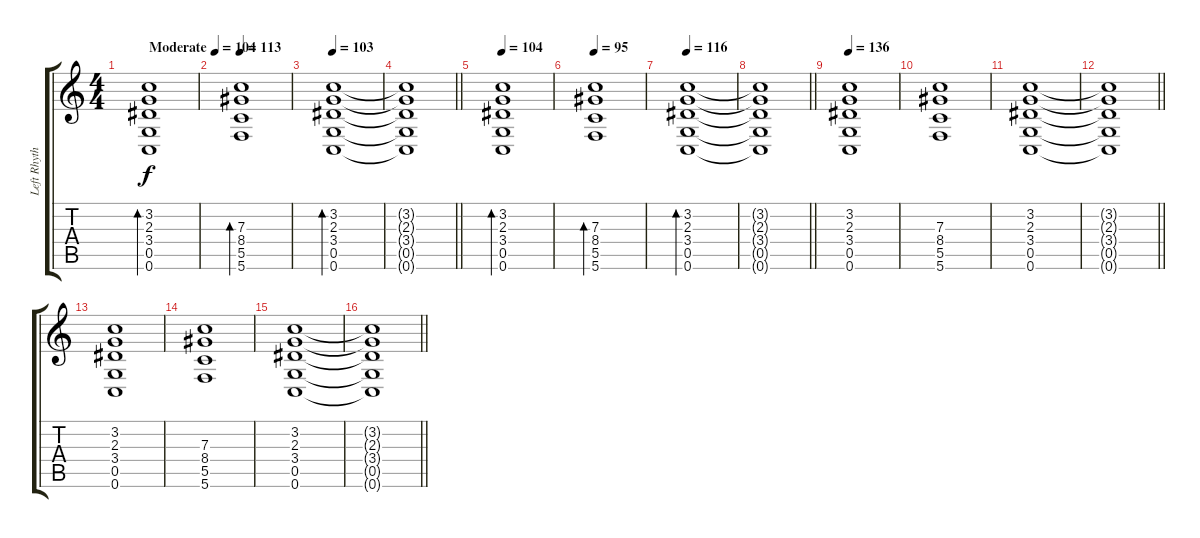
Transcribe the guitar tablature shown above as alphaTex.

\track ("Left Rhythm" "Left Rhyth") {instrument distortionguitar}
\staff {score tabs}
\tuning (D4 A3 F3 C3 G2 C2) {hide}
\ts (4 4)
\section ("" "")
\tempo (104 "Moderate")
\clef g2
\ks c
(3.2 2.3 3.4 0.5 0.6).1{bd 480 dy f instrument distortionguitar} |
\tempo 113
(7.3 8.4 5.5 5.6).1{bd 480} |
\tempo 103
(3.2 2.3 3.4 0.5 0.6).1{bd 480} |
\barLineRight lightlight
(3.2{t} 2.3{t} 3.4{t} 0.5{t} 0.6{t}).1 |
\section ("" "")
\tempo 104
(3.2 2.3 3.4 0.5 0.6).1{bd 480} |
\tempo 95
(7.3 8.4 5.5 5.6).1{bd 480} |
\tempo 116
(3.2 2.3 3.4 0.5 0.6).1{bd 480} |
\barLineRight lightlight
(3.2{t} 2.3{t} 3.4{t} 0.5{t} 0.6{t}).1 |
\section ("" "")
\tempo 136
(3.2 2.3 3.4 0.5 0.6).1 |
(7.3 8.4 5.5 5.6).1 |
(3.2 2.3 3.4 0.5 0.6).1 |
\barLineRight lightlight
(3.2{t} 2.3{t} 3.4{t} 0.5{t} 0.6{t}).1 |
\section ("" "")
(3.2 2.3 3.4 0.5 0.6).1 |
(7.3 8.4 5.5 5.6).1 |
(3.2 2.3 3.4 0.5 0.6).1 |
\barLineRight lightlight
(3.2{t} 2.3{t} 3.4{t} 0.5{t} 0.6{t}).1
